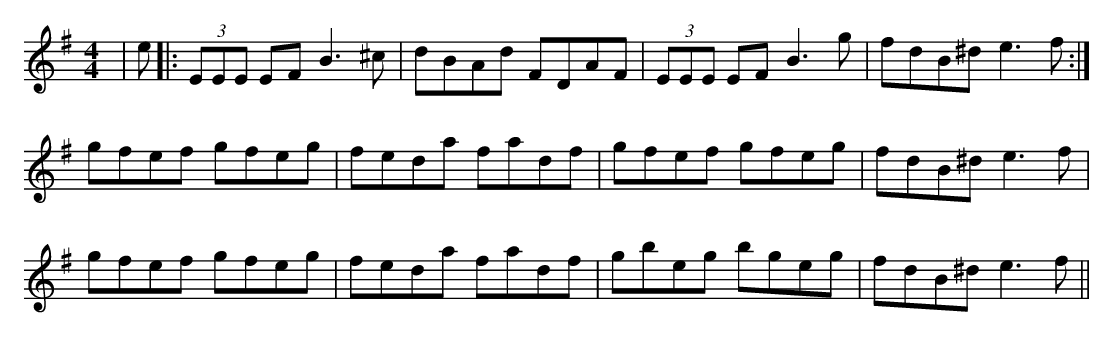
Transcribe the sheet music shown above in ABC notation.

X:1
M:4/4
K:Emin
|e|:(3EEE EF B3^c|dBAd FDAF|(3EEE EF B3 g|fdB^d e3f:|
gfef gfeg|feda fadf|gfef gfeg|fdB^d e3f|
gfef gfeg|feda fadf|gbeg bgeg|fdB^d e3f||
